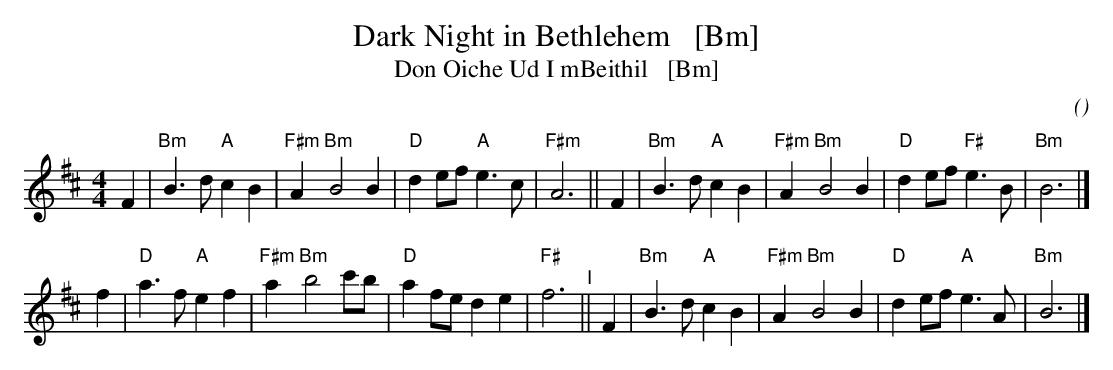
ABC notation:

X:1
T: Dark Night in Bethlehem   [Bm]
T: Don Oiche Ud I mBeithil   [Bm]
C:
O:
M: 4/4
L: 1/8
Q:
K: Bm
F2 | "Bm"B3d "A"c2B2 | "F#m"A2 "Bm"B4 B2 | "D"d2ef  "A"e3c | "F#m"A6 ||\
F2 | "Bm"B3d "A"c2B2 | "F#m"A2 "Bm"B4 B2 | "D"d2ef "F#"e3B | "Bm"B6 |]
f2 |  "D"a3f "A"e2f2 | "F#m"a2 "Bm"b4 c'b| "D"a2fe    d2e2 | "F#"f6 "^I"||\
F2 | "Bm"B3d "A"c2B2 | "F#m"A2 "Bm"B4 B2 | "D"d2ef  "A"e3A | "Bm"B6 |]
